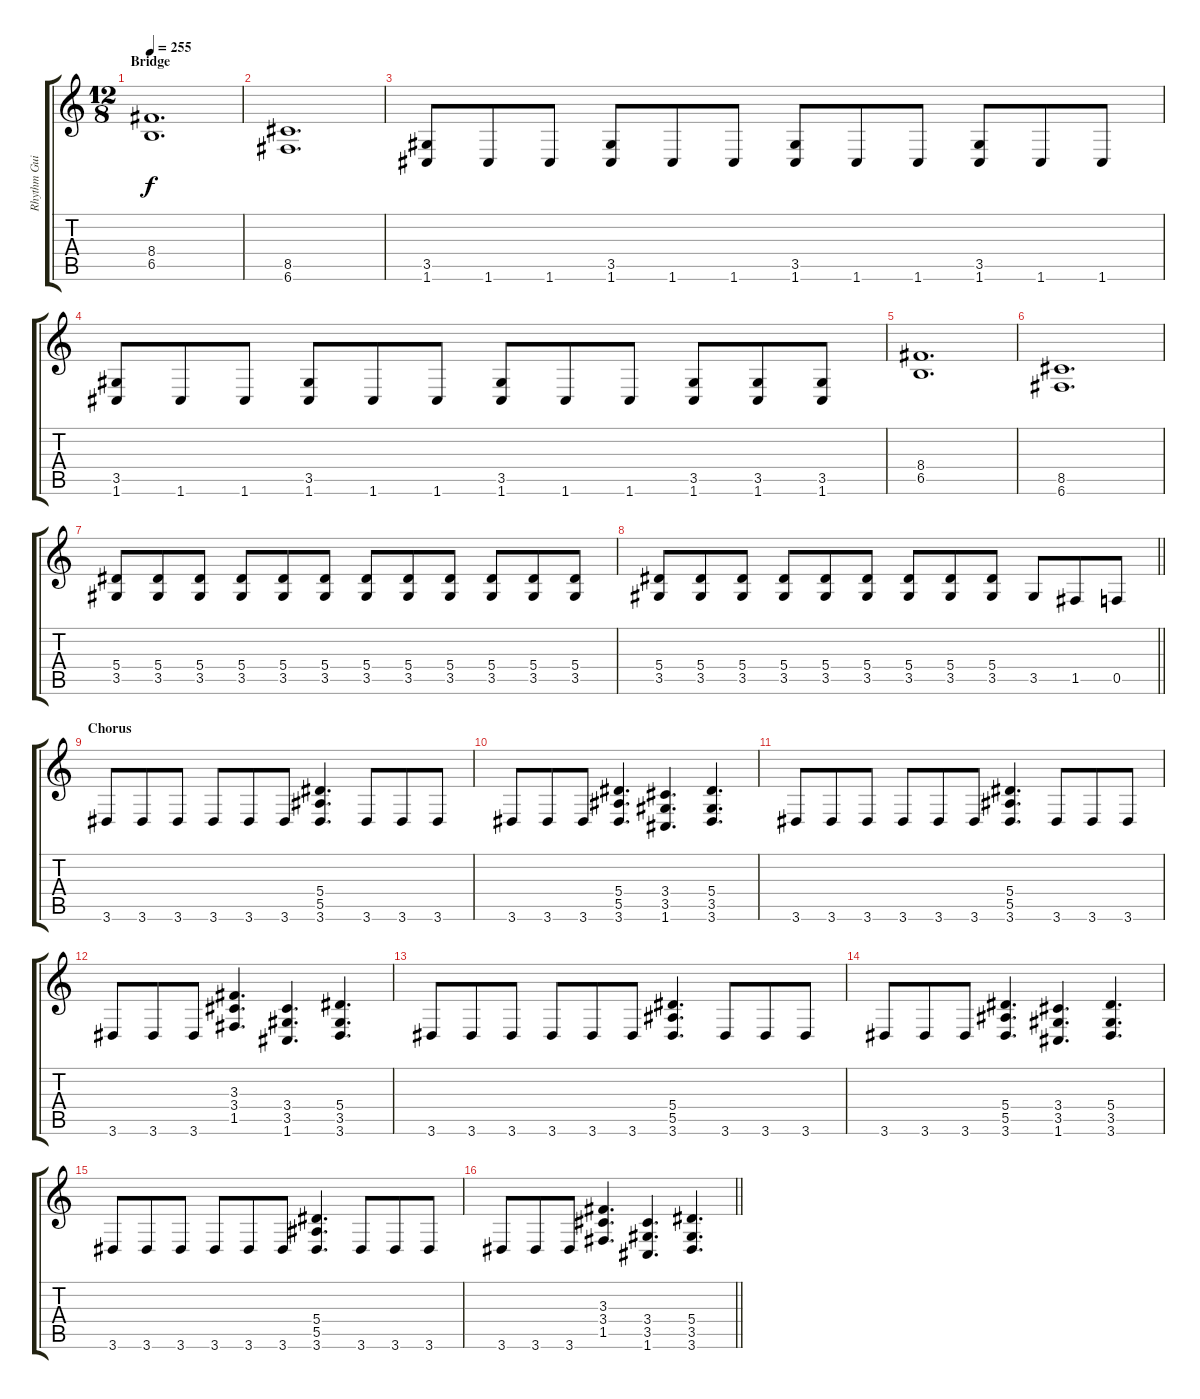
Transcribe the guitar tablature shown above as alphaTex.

\track ("Rhythm Guitar" "Rhythm Gui") {instrument distortionguitar}
\staff {score tabs}
\tuning (C4 G3 Eb3 Bb2 F2 C2) {hide}
\ts (12 8)
\section ("" "Bridge")
\tempo 255
\clef g2
\ks c
(8.4 6.5).1{d dy f} |
(8.5 6.6).1{d} |
(3.5 1.6).8 1.6.8 1.6.8 (3.5 1.6).8 1.6.8 1.6.8 (3.5 1.6).8 1.6.8 1.6.8 (3.5 1.6).8 1.6.8 1.6.8 |
(3.5 1.6).8 1.6.8 1.6.8 (3.5 1.6).8 1.6.8 1.6.8 (3.5 1.6).8 1.6.8 1.6.8 (3.5 1.6).8 (3.5 1.6).8 (3.5 1.6).8 |
(8.4 6.5).1{d} |
(8.5 6.6).1{d} |
(5.4 3.5).8 (5.4 3.5).8 (5.4 3.5).8 (5.4 3.5).8 (5.4 3.5).8 (5.4 3.5).8 (5.4 3.5).8 (5.4 3.5).8 (5.4 3.5).8 (5.4 3.5).8 (5.4 3.5).8 (5.4 3.5).8 |
\barLineRight lightlight
(5.4 3.5).8 (5.4 3.5).8 (5.4 3.5).8 (5.4 3.5).8 (5.4 3.5).8 (5.4 3.5).8 (5.4 3.5).8 (5.4 3.5).8 (5.4 3.5).8 3.5.8 1.5.8 0.5.8 |
\section ("" "Chorus")
3.6.8 3.6.8 3.6.8 3.6.8 3.6.8 3.6.8 (5.4 5.5 3.6).4{d} 3.6.8 3.6.8 3.6.8 |
3.6.8 3.6.8 3.6.8 (5.4 5.5 3.6).4{d} (3.4 3.5 1.6).4{d} (5.4 3.5 3.6).4{d} |
3.6.8 3.6.8 3.6.8 3.6.8 3.6.8 3.6.8 (5.4 5.5 3.6).4{d} 3.6.8 3.6.8 3.6.8 |
3.6.8 3.6.8 3.6.8 (3.3 3.4 1.5).4{d} (3.4 3.5 1.6).4{d} (5.4 3.5 3.6).4{d} |
3.6.8 3.6.8 3.6.8 3.6.8 3.6.8 3.6.8 (5.4 5.5 3.6).4{d} 3.6.8 3.6.8 3.6.8 |
3.6.8 3.6.8 3.6.8 (5.4 5.5 3.6).4{d} (3.4 3.5 1.6).4{d} (5.4 3.5 3.6).4{d} |
3.6.8 3.6.8 3.6.8 3.6.8 3.6.8 3.6.8 (5.4 5.5 3.6).4{d} 3.6.8 3.6.8 3.6.8 |
\barLineRight lightlight
3.6.8 3.6.8 3.6.8 (3.3 3.4 1.5).4{d} (3.4 3.5 1.6).4{d} (5.4 3.5 3.6).4{d}
